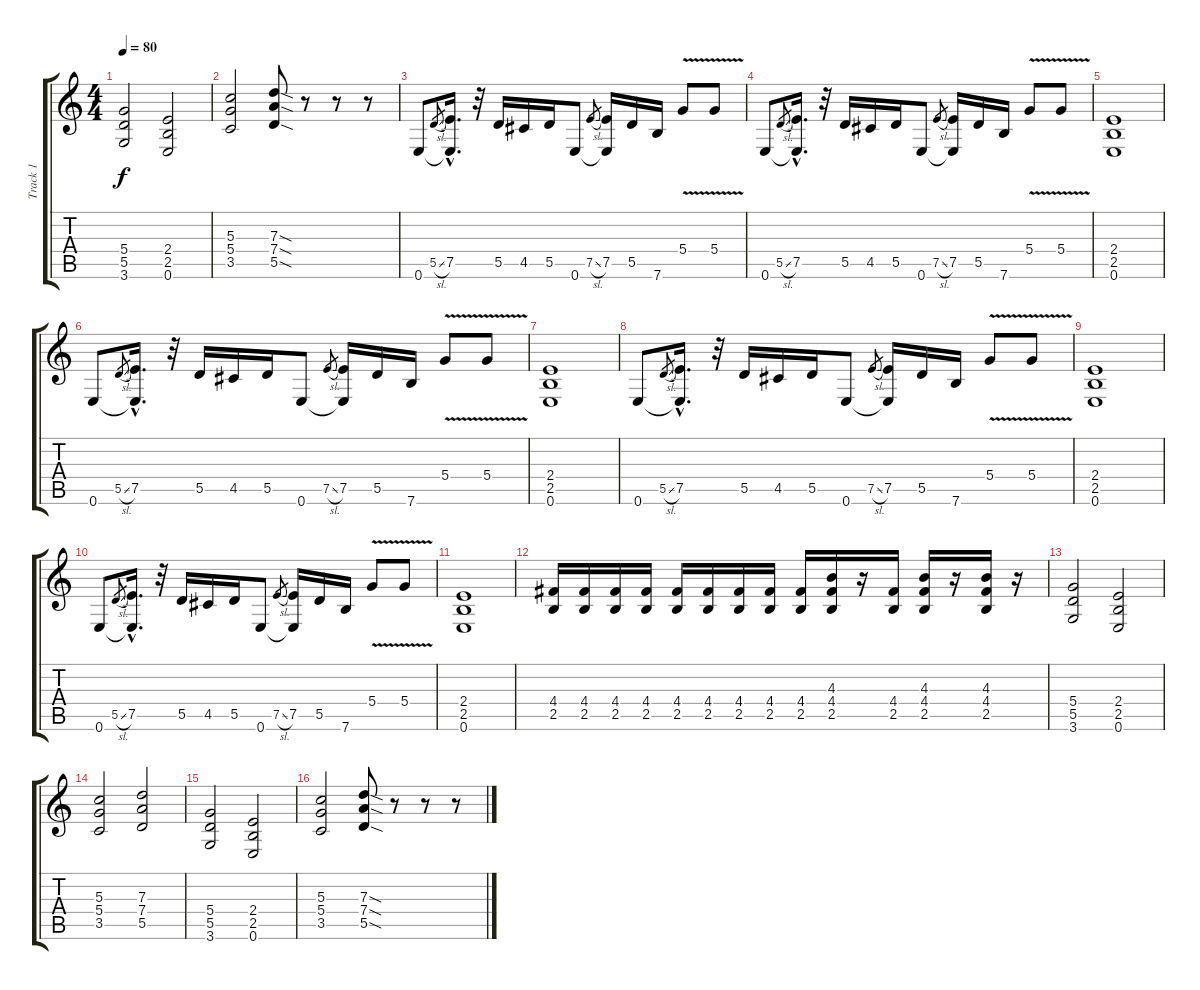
\track ("Track 1" "Track 1") {instrument distortionguitar}
\staff {score tabs}
\tuning (E4 B3 G3 D3 A2 E2) {hide}
\ts (4 4)
\tempo 80
\clef g2
\ks c
(5.4 5.5 3.6).2{dy f} (2.4 2.5 0.6).2 |
(5.3 5.4 3.5).2 (7.3{sod} 7.4{sod} 5.5{sod}).8 r.8 r.8 r.8 |
0.6.8 5.5{sl}.8{gr} (7.5{hac} 0.6{hac t}).16{d} r.32 5.5.16 4.5.16 5.5.16 0.6.8 7.5{sl}.8{gr} (7.5 0.6{t}).16 5.5.16 7.6.16 5.4{v}.8 5.4{v}.8 |
0.6.8 5.5{sl}.8{gr} (7.5{hac} 0.6{hac t}).16{d} r.32 5.5.16 4.5.16 5.5.16 0.6.8 7.5{sl}.8{gr} (7.5 0.6{t}).16 5.5.16 7.6.16 5.4{v}.8 5.4{v}.8 |
(2.4 2.5 0.6).1 |
0.6.8 5.5{sl}.8{gr} (7.5{hac} 0.6{hac t}).16{d} r.32 5.5.16 4.5.16 5.5.16 0.6.8 7.5{sl}.8{gr} (7.5 0.6{t}).16 5.5.16 7.6.16 5.4{v}.8 5.4{v}.8 |
(2.4 2.5 0.6).1 |
0.6.8 5.5{sl}.8{gr} (7.5{hac} 0.6{hac t}).16{d} r.32 5.5.16 4.5.16 5.5.16 0.6.8 7.5{sl}.8{gr} (7.5 0.6{t}).16 5.5.16 7.6.16 5.4{v}.8 5.4{v}.8 |
(2.4 2.5 0.6).1 |
0.6.8 5.5{sl}.8{gr} (7.5{hac} 0.6{hac t}).16{d} r.32 5.5.16 4.5.16 5.5.16 0.6.8 7.5{sl}.8{gr} (7.5 0.6{t}).16 5.5.16 7.6.16 5.4{v}.8 5.4{v}.8 |
(2.4 2.5 0.6).1 |
(4.4 2.5).16 (4.4 2.5).16 (4.4 2.5).16 (4.4 2.5).16 (4.4 2.5).16 (4.4 2.5).16 (4.4 2.5).16 (4.4 2.5).16 (4.4 2.5).16 (4.3 4.4 2.5).16 r.16 (4.4 2.5).16 (4.3 4.4 2.5).16 r.16 (4.3 4.4 2.5).16 r.16 |
(5.4 5.5 3.6).2 (2.4 2.5 0.6).2 |
(5.3 5.4 3.5).2 (7.3 7.4 5.5).2 |
(5.4 5.5 3.6).2 (2.4 2.5 0.6).2 |
(5.3 5.4 3.5).2 (7.3{sod} 7.4{sod} 5.5{sod}).8 r.8 r.8 r.8
